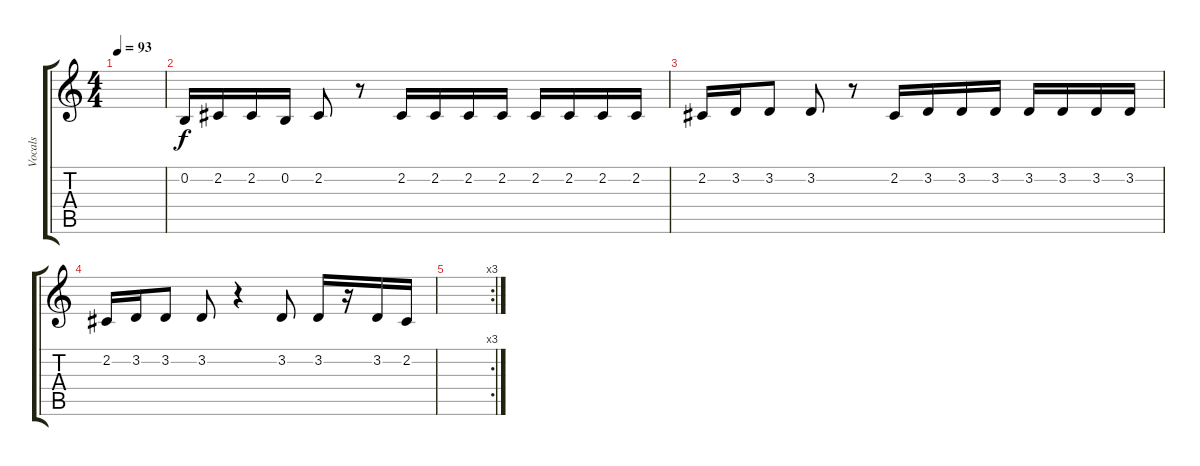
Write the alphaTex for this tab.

\track ("Vocals" "Vocals") {instrument baritonesax}
\staff {score tabs}
\tuning (E4 B3 G3 D3 A2 D2) {hide}
\ts (4 4)
\tempo 93
\clef g2
\ks c
|
0.2.16 2.2.16 2.2.16 0.2.16 2.2.8 r.8 2.2.16 2.2.16 2.2.16 2.2.16 2.2.16 2.2.16 2.2.16 2.2.16 |
2.2.16 3.2.16 3.2.8 3.2.8 r.8 2.2.16 3.2.16 3.2.16 3.2.16 3.2.16 3.2.16 3.2.16 3.2.16 |
2.2.16 3.2.16 3.2.8 3.2.8 r.4 3.2.8 3.2.16 r.16 3.2.16 2.2.16 |
\rc 3
